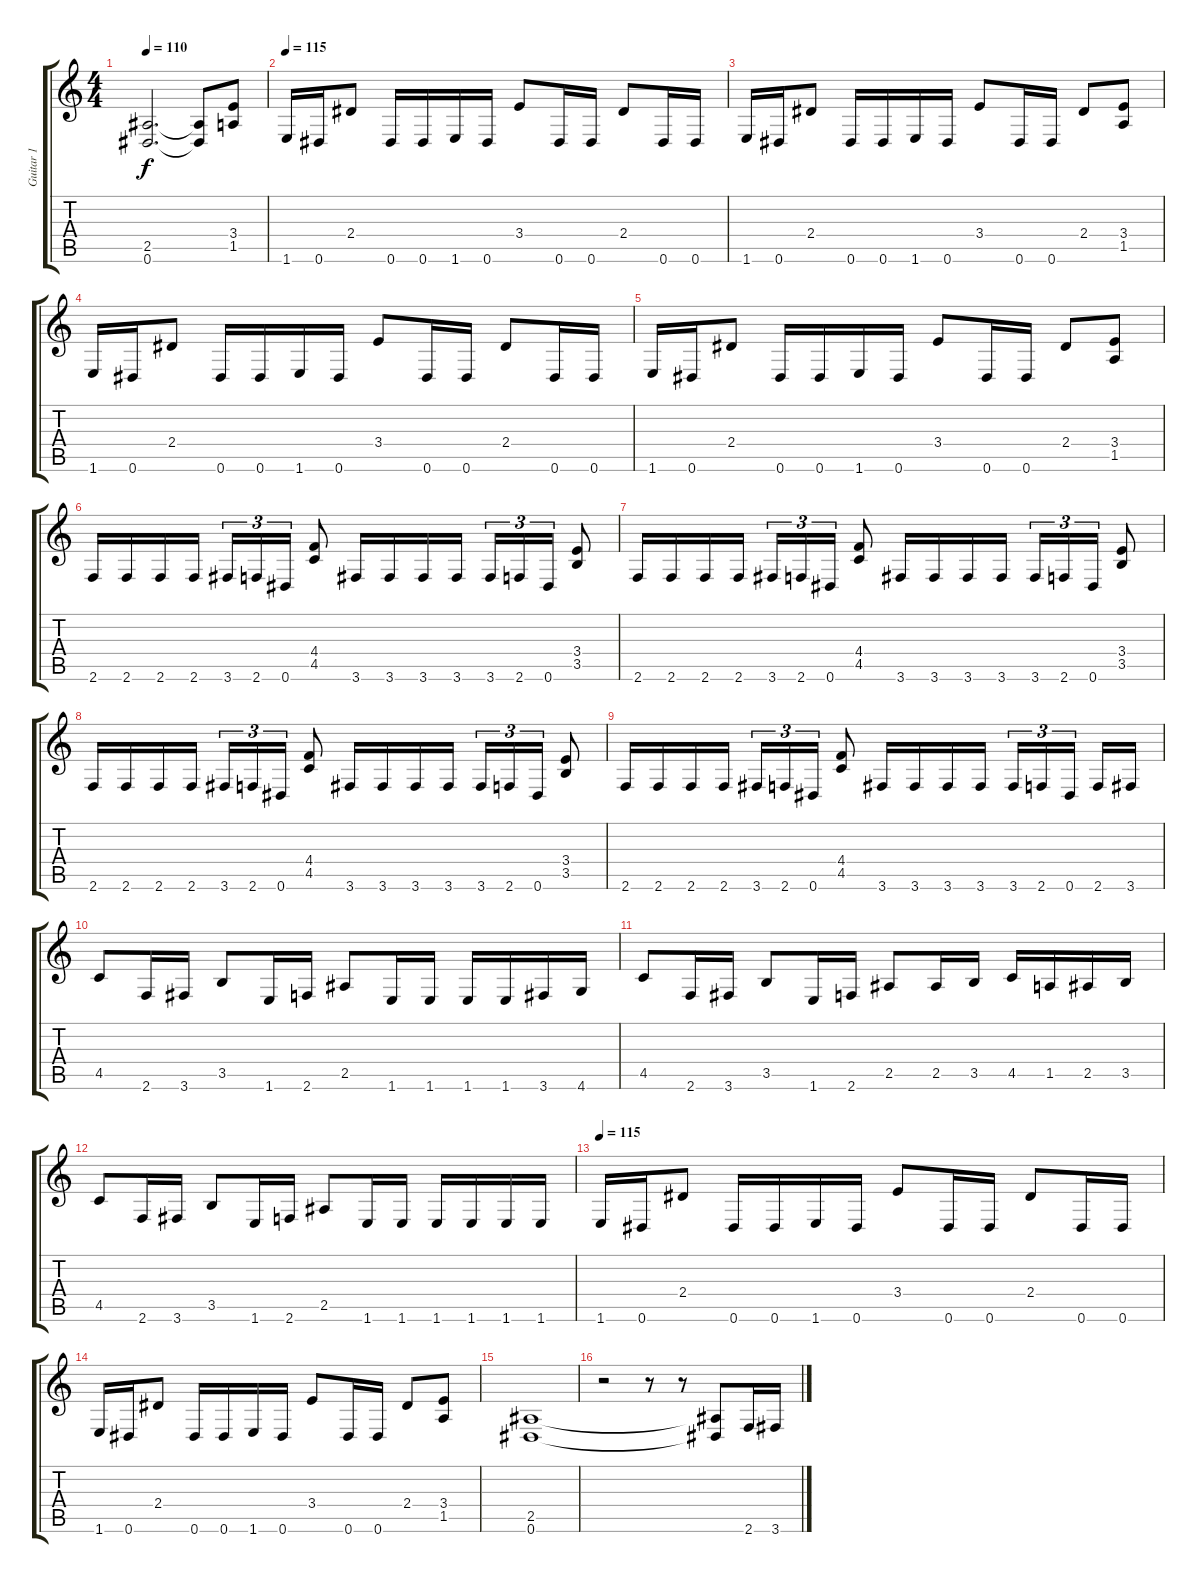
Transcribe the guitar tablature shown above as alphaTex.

\track ("Guitar 1" "Guitar 1") {instrument overdrivenguitar}
\staff {score tabs}
\tuning (Eb4 Bb3 Gb3 Db3 Ab2 Eb2) {hide}
\ts (4 4)
\tempo 110
\clef g2
\ks c
(2.5{t} 0.6{t}).2{d dy f} (2.5{t} 0.6{t}).8 (3.4 1.5).8 |
\tempo 115
1.6.16 0.6.16 2.4.8 0.6.16 0.6.16 1.6.16 0.6.16 3.4.8 0.6.16 0.6.16 2.4.8 0.6.16 0.6.16 |
1.6.16 0.6.16 2.4.8 0.6.16 0.6.16 1.6.16 0.6.16 3.4.8 0.6.16 0.6.16 2.4.8 (3.4 1.5).8 |
1.6.16 0.6.16 2.4.8 0.6.16 0.6.16 1.6.16 0.6.16 3.4.8 0.6.16 0.6.16 2.4.8 0.6.16 0.6.16 |
1.6.16 0.6.16 2.4.8 0.6.16 0.6.16 1.6.16 0.6.16 3.4.8 0.6.16 0.6.16 2.4.8 (3.4 1.5).8 |
2.6.16 2.6.16 2.6.16 2.6.16 3.6.16{tu (3 2)} 2.6.16{tu (3 2)} 0.6.16{tu (3 2)} (4.4 4.5).8 3.6.16 3.6.16 3.6.16 3.6.16 3.6.16{tu (3 2)} 2.6.16{tu (3 2)} 0.6.16{tu (3 2)} (3.4 3.5).8 |
2.6.16 2.6.16 2.6.16 2.6.16 3.6.16{tu (3 2)} 2.6.16{tu (3 2)} 0.6.16{tu (3 2)} (4.4 4.5).8 3.6.16 3.6.16 3.6.16 3.6.16 3.6.16{tu (3 2)} 2.6.16{tu (3 2)} 0.6.16{tu (3 2)} (3.4 3.5).8 |
2.6.16 2.6.16 2.6.16 2.6.16 3.6.16{tu (3 2)} 2.6.16{tu (3 2)} 0.6.16{tu (3 2)} (4.4 4.5).8 3.6.16 3.6.16 3.6.16 3.6.16 3.6.16{tu (3 2)} 2.6.16{tu (3 2)} 0.6.16{tu (3 2)} (3.4 3.5).8 |
2.6.16 2.6.16 2.6.16 2.6.16 3.6.16{tu (3 2)} 2.6.16{tu (3 2)} 0.6.16{tu (3 2)} (4.4 4.5).8 3.6.16 3.6.16 3.6.16 3.6.16 3.6.16{tu (3 2)} 2.6.16{tu (3 2)} 0.6.16{tu (3 2)} 2.6.16 3.6.16 |
4.5.8 2.6.16 3.6.16 3.5.8 1.6.16 2.6.16 2.5.8 1.6.16 1.6.16 1.6.16 1.6.16 3.6.16 4.6.16 |
4.5.8 2.6.16 3.6.16 3.5.8 1.6.16 2.6.16 2.5.8 2.5.16 3.5.16 4.5.16 1.5.16 2.5.16 3.5.16 |
4.5.8 2.6.16 3.6.16 3.5.8 1.6.16 2.6.16 2.5.8 1.6.16 1.6.16 1.6.16 1.6.16 1.6.16 1.6.16 |
\tempo 115
1.6.16 0.6.16 2.4.8 0.6.16 0.6.16 1.6.16 0.6.16 3.4.8 0.6.16 0.6.16 2.4.8 0.6.16 0.6.16 |
1.6.16 0.6.16 2.4.8 0.6.16 0.6.16 1.6.16 0.6.16 3.4.8 0.6.16 0.6.16 2.4.8 (3.4 1.5).8 |
(2.5 0.6).1 |
r.2 r.8 r.8 (2.5{t} 0.6{t}).8 2.6.16 3.6.16
